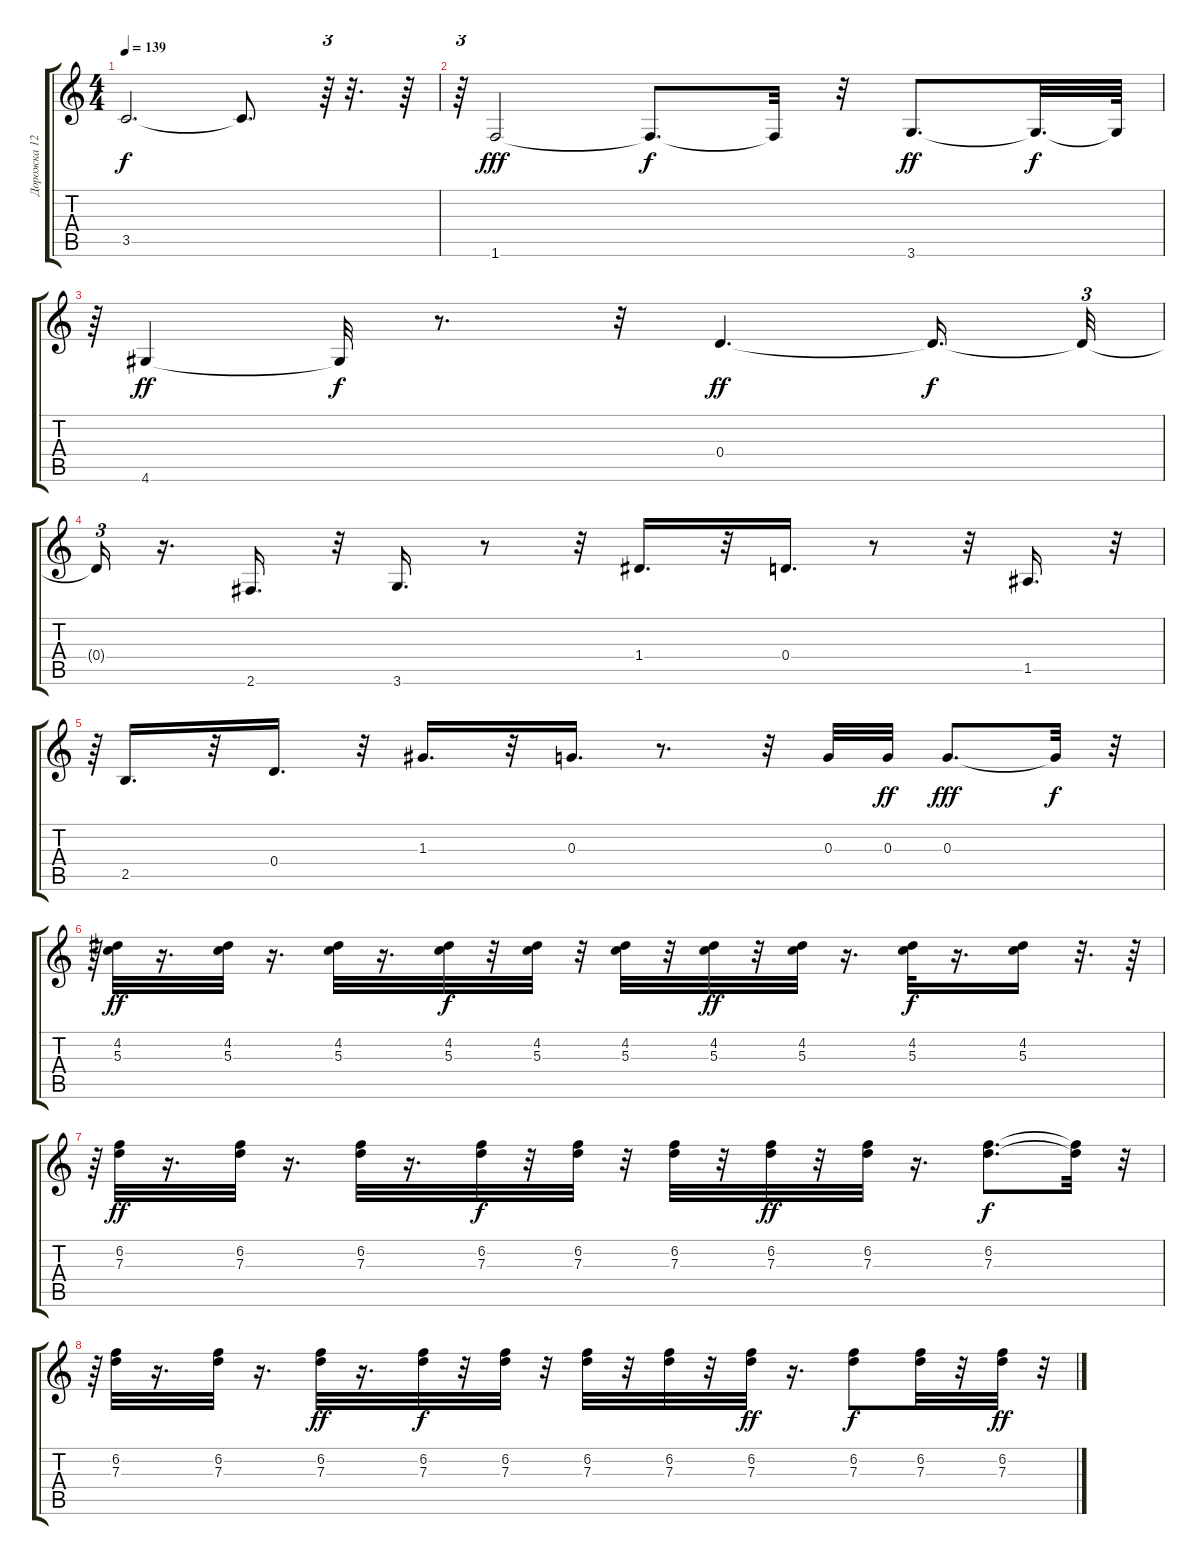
\track ("Дорожка 12" "Дорожка 12") {instrument distortionguitar}
\staff {score tabs}
\tuning (E4 B3 G3 D3 A2 E2) {hide}
\ts (4 4)
\tempo 139
\clef g2
\ks c
3.5{t}.2{d dy f} 3.5{t}.8{d} r.64{tu (3 2)} r.32{d} r.64 |
r.64{tu (3 2)} 1.6.2{dy fff} 1.6{t}.8{d dy f} 1.6{t}.32 r.32 3.6.8{d dy ff} 3.6{t}.32{d dy f} 3.6{t}.64 |
r.64{tu (3 2)} 4.6.4{dy ff} 4.6{t}.32{dy f} r.8{d} r.32 0.4.4{d dy ff} 0.4{t}.16{d dy f} 0.4{t}.32{tu (3 2)} |
0.4{t}.16{tu (3 2)} r.16{d} 2.6.16{d} r.32 3.6.16{d} r.8 r.32 1.4.16{d} r.32 0.4.16{d} r.8 r.32 1.5.16{d} r.32{tu (3 2)} |
r.64{tu (3 2)} 2.5.16{d} r.32 0.4.16{d} r.32 1.3.16{d} r.32 0.3.16{d} r.8{d} r.32 0.3.32 0.3.32{dy ff} 0.3.8{d dy fff} 0.3{t}.32{dy f} r.32{tu (3 2)} |
r.64{tu (3 2)} (4.2 5.3).32{dy ff} r.16{d} (4.2 5.3).32 r.16{d} (4.2 5.3).32 r.16{d} (4.2 5.3).32{dy f} r.32 (4.2 5.3).32 r.32 (4.2 5.3).32 r.32 (4.2 5.3).32{dy ff} r.32 (4.2 5.3).32 r.16{d} (4.2 5.3).32{dy f} r.16{d} (4.2 5.3).16 r.32{d} r.64 |
r.64{tu (3 2)} (6.2 7.3).32{dy ff} r.16{d} (6.2 7.3).32 r.16{d} (6.2 7.3).32 r.16{d} (6.2 7.3).32{dy f} r.32 (6.2 7.3).32 r.32 (6.2 7.3).32 r.32 (6.2 7.3).32{dy ff} r.32 (6.2 7.3).32 r.16{d} (6.2 7.3).8{d dy f} (6.2{t} 7.3{t}).32 r.32{tu (3 2)} |
r.64{tu (3 2)} (6.2 7.3).32 r.16{d} (6.2 7.3).32 r.16{d} (6.2 7.3).32{dy ff} r.16{d} (6.2 7.3).32{dy f} r.32 (6.2 7.3).32 r.32 (6.2 7.3).32 r.32 (6.2 7.3).32 r.32 (6.2 7.3).32{dy ff} r.16{d} (6.2 7.3).8{dy f} (6.2 7.3).32 r.32 (6.2 7.3).32{dy ff} r.32{tu (3 2)}
